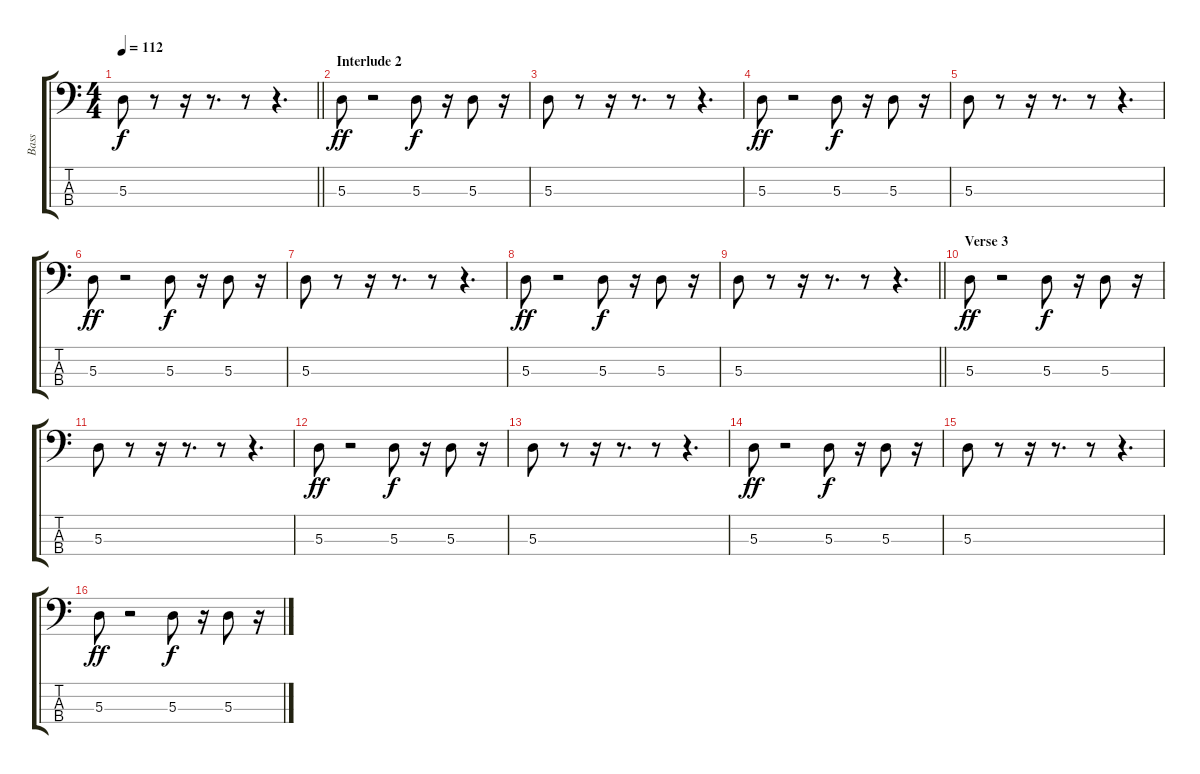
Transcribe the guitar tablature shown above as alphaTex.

\track ("Bass" "Bass") {instrument electricbassfinger}
\staff {score tabs}
\tuning (G2 D2 A1 E1) {hide}
\ts (4 4)
\tempo 112
\clef f4
\barLineRight lightlight
\ks c
5.3.8{dy f} r.8 r.16 r.8{d} r.8 r.4{d} |
\section ("" "Interlude 2")
5.3.8{dy ff} r.2 5.3.8{dy f} r.16 5.3.8 r.16 |
5.3.8 r.8 r.16 r.8{d} r.8 r.4{d} |
5.3.8{dy ff} r.2 5.3.8{dy f} r.16 5.3.8 r.16 |
5.3.8 r.8 r.16 r.8{d} r.8 r.4{d} |
5.3.8{dy ff} r.2 5.3.8{dy f} r.16 5.3.8 r.16 |
5.3.8 r.8 r.16 r.8{d} r.8 r.4{d} |
5.3.8{dy ff} r.2 5.3.8{dy f} r.16 5.3.8 r.16 |
\barLineRight lightlight
5.3.8 r.8 r.16 r.8{d} r.8 r.4{d} |
\section ("" "Verse 3")
5.3.8{dy ff} r.2 5.3.8{dy f} r.16 5.3.8 r.16 |
5.3.8 r.8 r.16 r.8{d} r.8 r.4{d} |
5.3.8{dy ff} r.2 5.3.8{dy f} r.16 5.3.8 r.16 |
5.3.8 r.8 r.16 r.8{d} r.8 r.4{d} |
5.3.8{dy ff} r.2 5.3.8{dy f} r.16 5.3.8 r.16 |
5.3.8 r.8 r.16 r.8{d} r.8 r.4{d} |
5.3.8{dy ff} r.2 5.3.8{dy f} r.16 5.3.8 r.16
